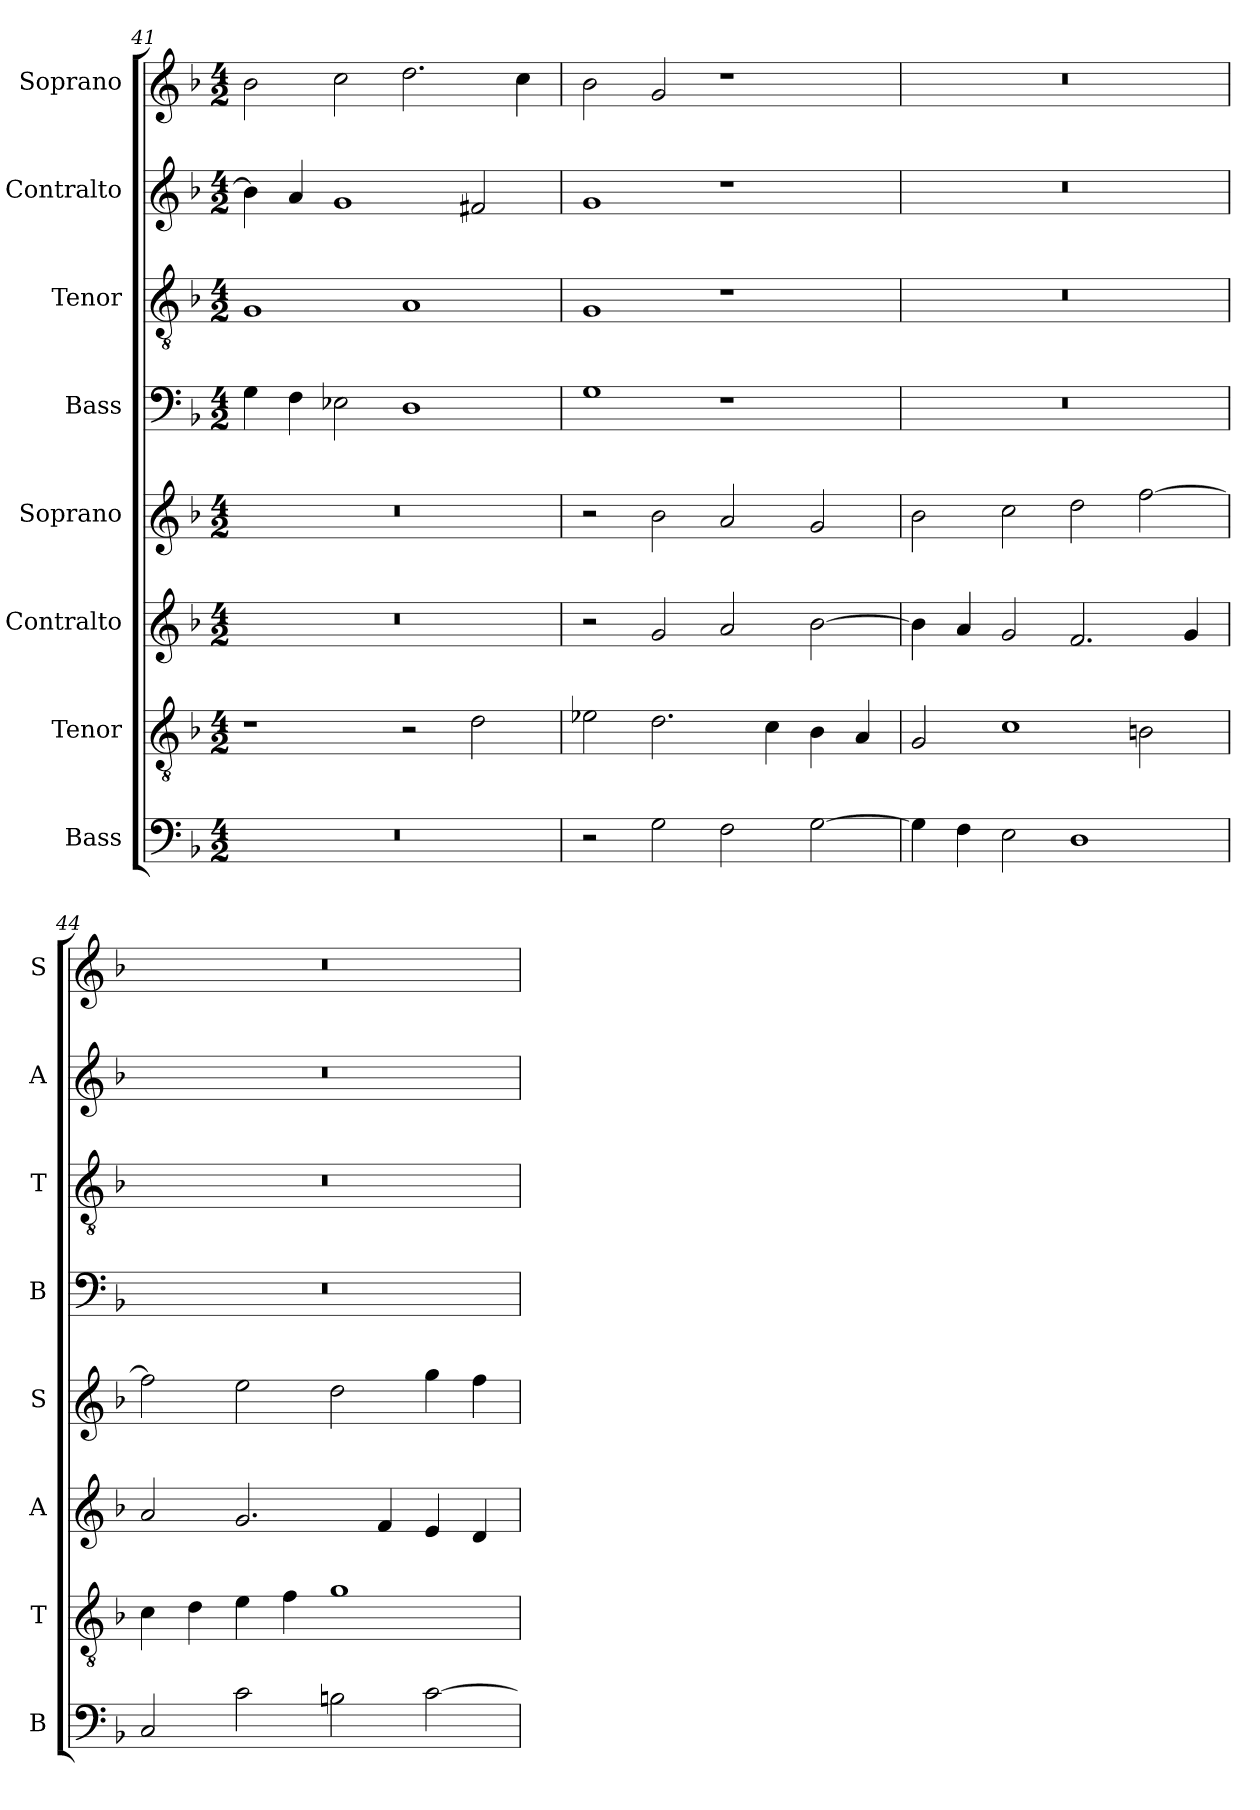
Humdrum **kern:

**kern	**kern	**kern	**kern	**kern	**kern	**kern	**kern
*part8	*part7	*part6	*part5	*part4	*part3	*part2	*part1
*staff8	*staff7	*staff6	*staff5	*staff4	*staff3	*staff2	*staff1
*I"Bass	*I"Tenor	*I"Contralto	*I"Soprano	*I"Bass	*I"Tenor	*I"Contralto	*I"Soprano
*I'B	*I'T	*I'A	*I'S	*I'B	*I'T	*I'A	*I'S
*clefF4	*clefGv2	*clefG2	*clefG2	*clefF4	*clefGv2	*clefG2	*clefG2
*k[b-]	*k[b-]	*k[b-]	*k[b-]	*k[b-]	*k[b-]	*k[b-]	*k[b-]
*G:dor	*G:dor	*G:dor	*G:dor	*G:dor	*G:dor	*G:dor	*G:dor
*M4/2	*M4/2	*M4/2	*M4/2	*M4/2	*M4/2	*M4/2	*M4/2
=41	=41	=41	=41	=41	=41	=41	=41
0r	1r	0r	0r	4G	1G	4b-]	2b-
.	.	.	.	4F	.	4a	.
.	.	.	.	2E-X	.	1g	2cc
.	2r	.	.	1D	1A	.	2.dd
.	2d	.	.	.	.	2f#X	.
.	.	.	.	.	.	.	4cc
=42	=42	=42	=42	=42	=42	=42	=42
2r	2e-X	2r	2r	1G	1G	1g	2b-
2G	2.d	2g	2b-	.	.	.	2g
2F	.	2a	2a	1r	1r	1r	1r
.	4c	.	.	.	.	.	.
[2G	4B-	[2b-	2g	.	.	.	.
.	4A	.	.	.	.	.	.
=43	=43	=43	=43	=43	=43	=43	=43
4G]	2G	4b-]	2b-	0r	0r	0r	0r
4F	.	4a	.	.	.	.	.
2E	1c	2g	2cc	.	.	.	.
1D	.	2.f	2dd	.	.	.	.
.	2Bn	.	[2ff	.	.	.	.
.	.	4g	.	.	.	.	.
=44	=44	=44	=44	=44	=44	=44	=44
2C	4c	2a	2ff]	0r	0r	0r	0r
.	4d	.	.	.	.	.	.
2c	4e	2.g	2ee	.	.	.	.
.	4f	.	.	.	.	.	.
2Bn	1g	.	2dd	.	.	.	.
.	.	4f	.	.	.	.	.
[2c	.	4e	4gg	.	.	.	.
.	.	4d	4ff	.	.	.	.
=	=	=	=	=	=	=	=
*-	*-	*-	*-	*-	*-	*-	*-
